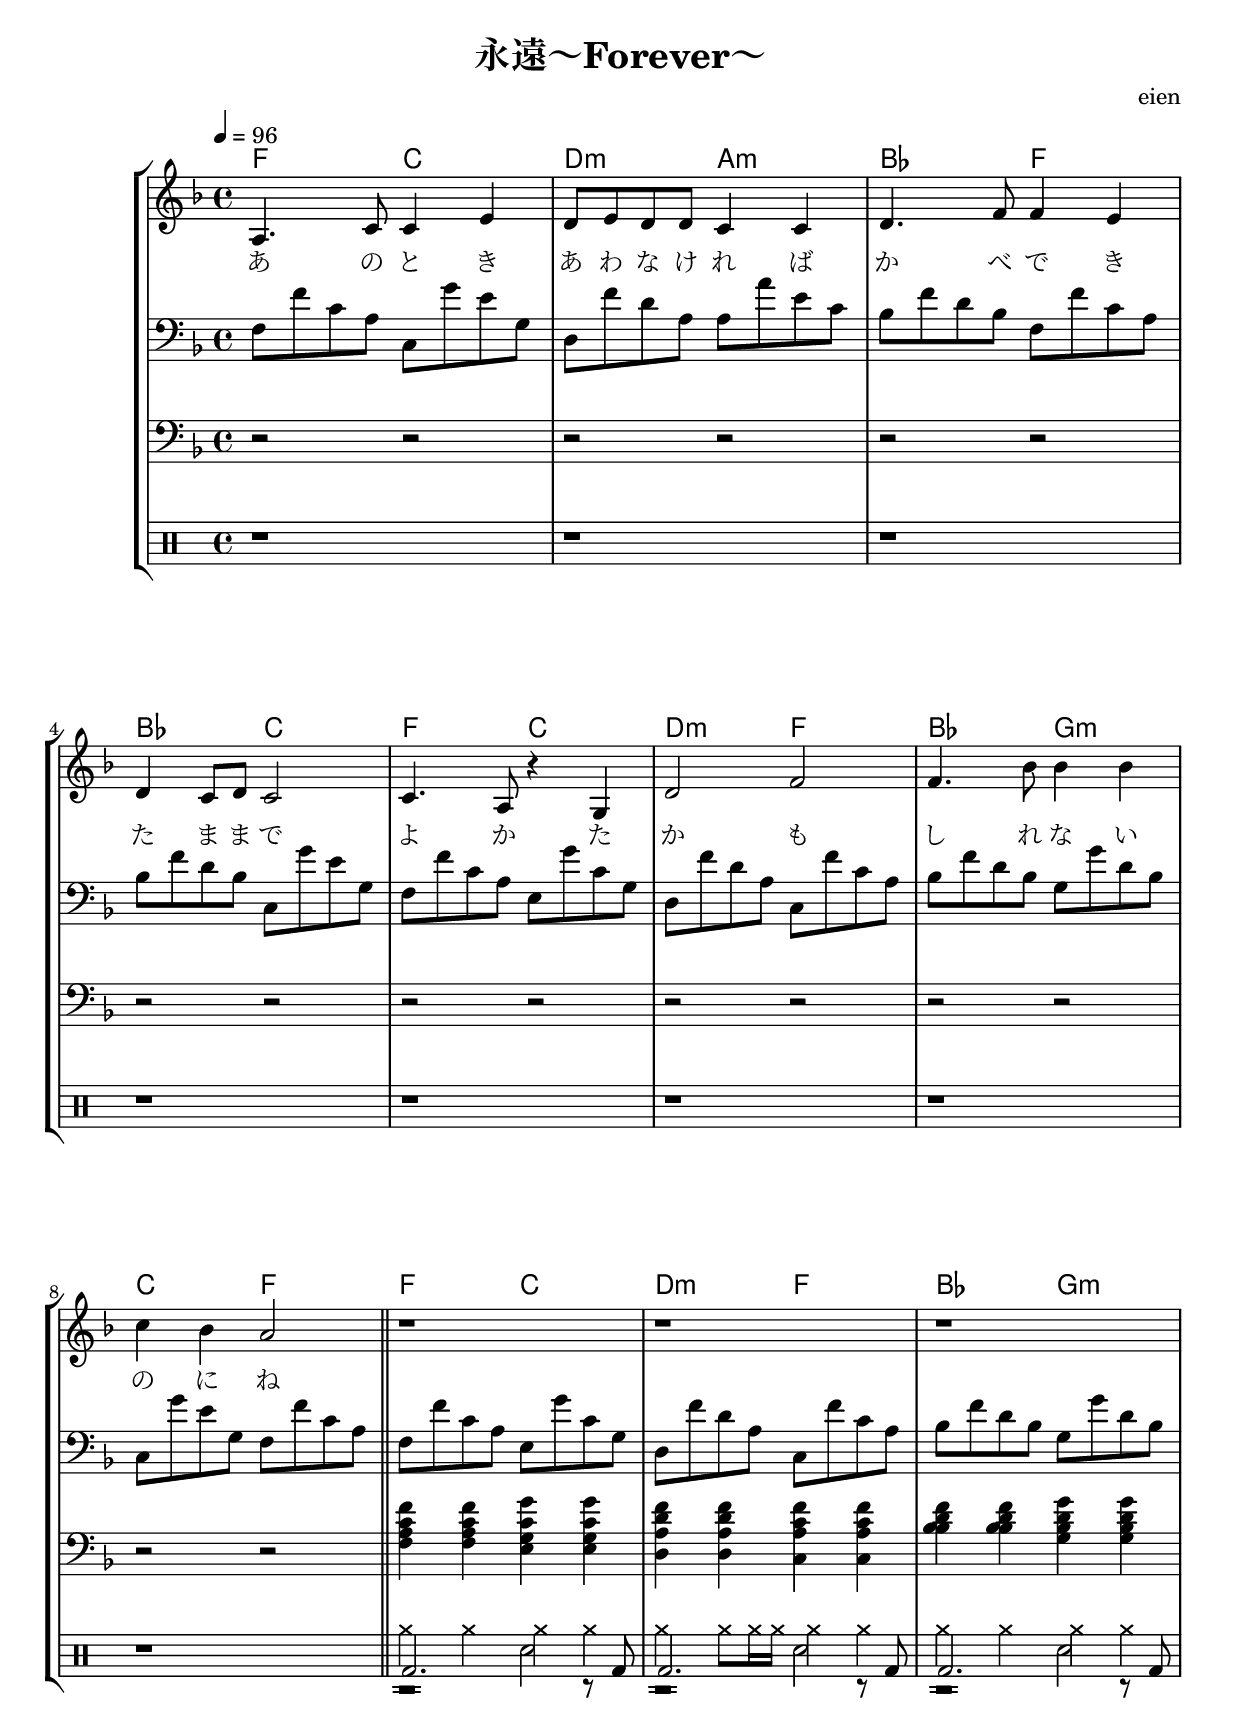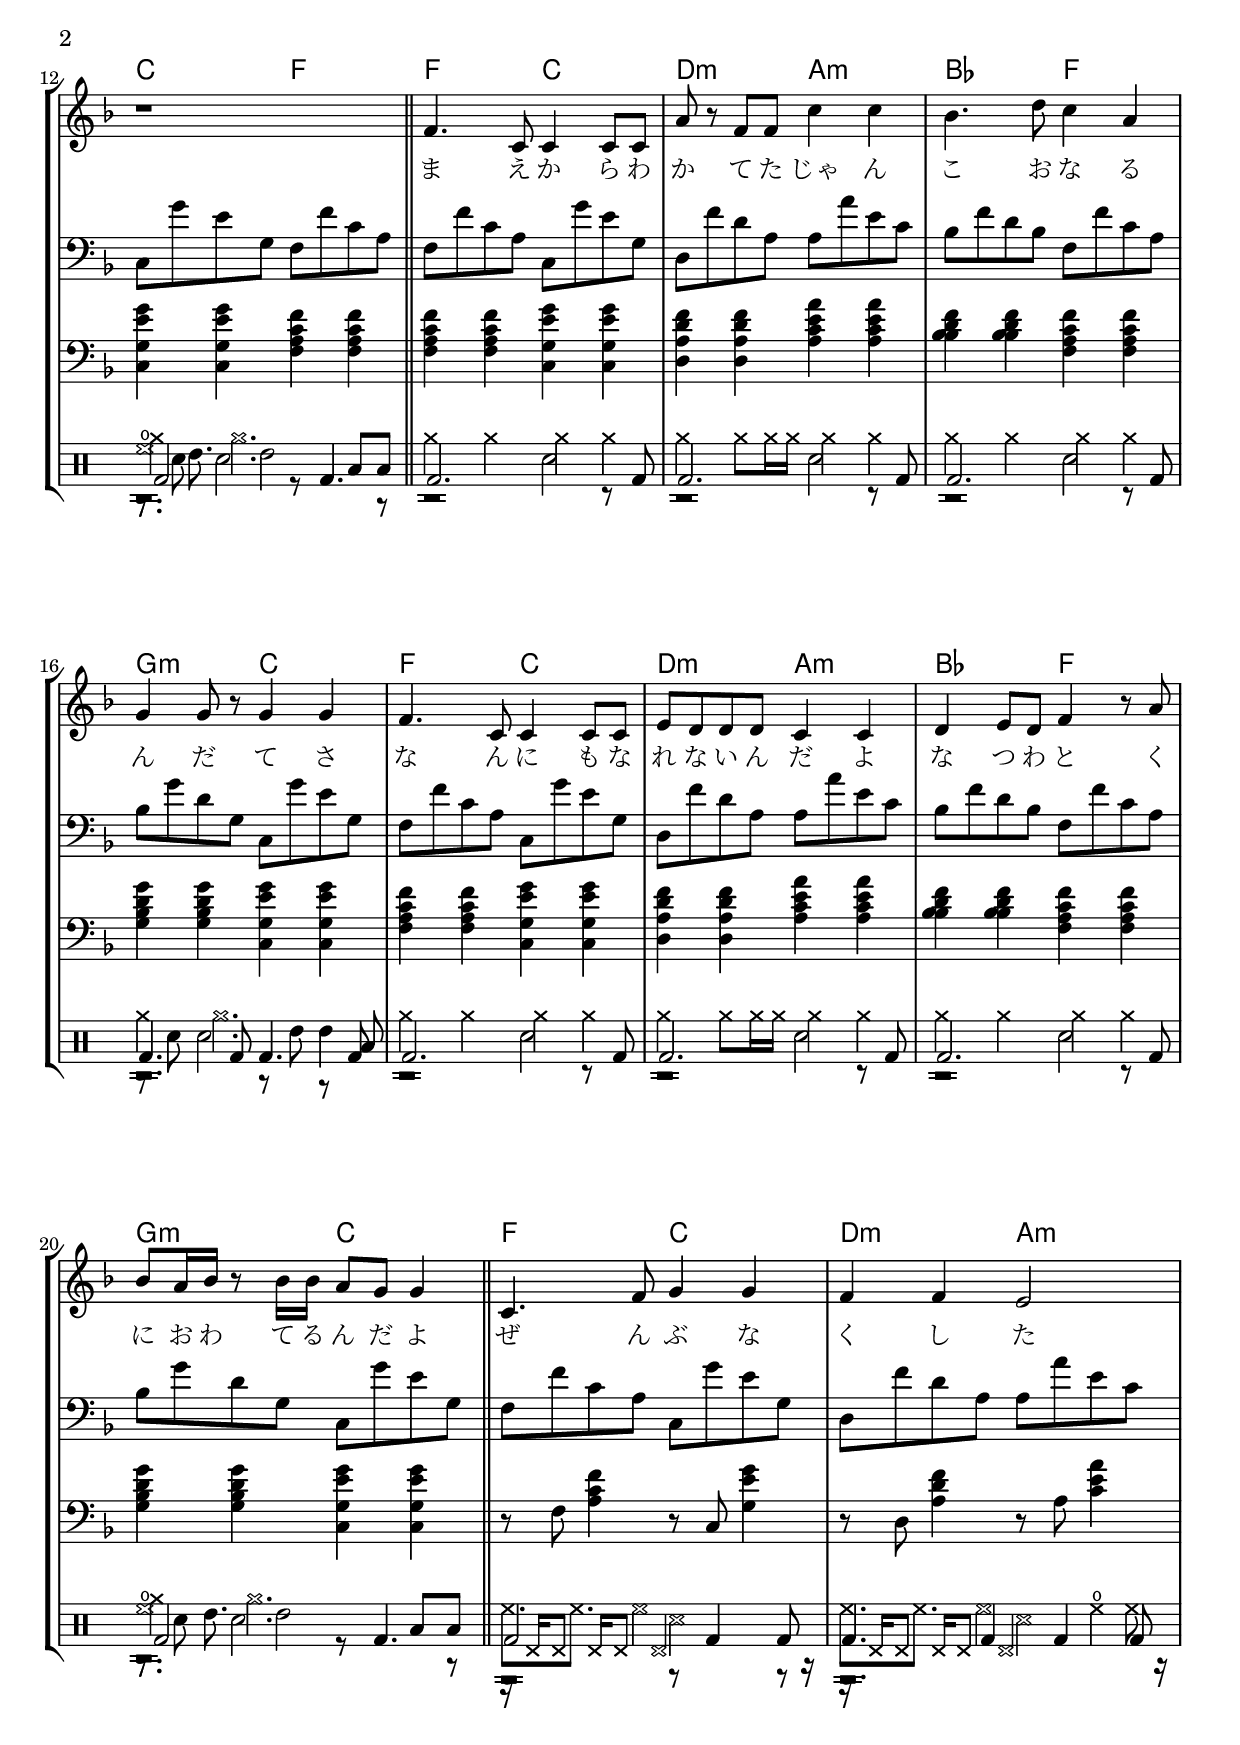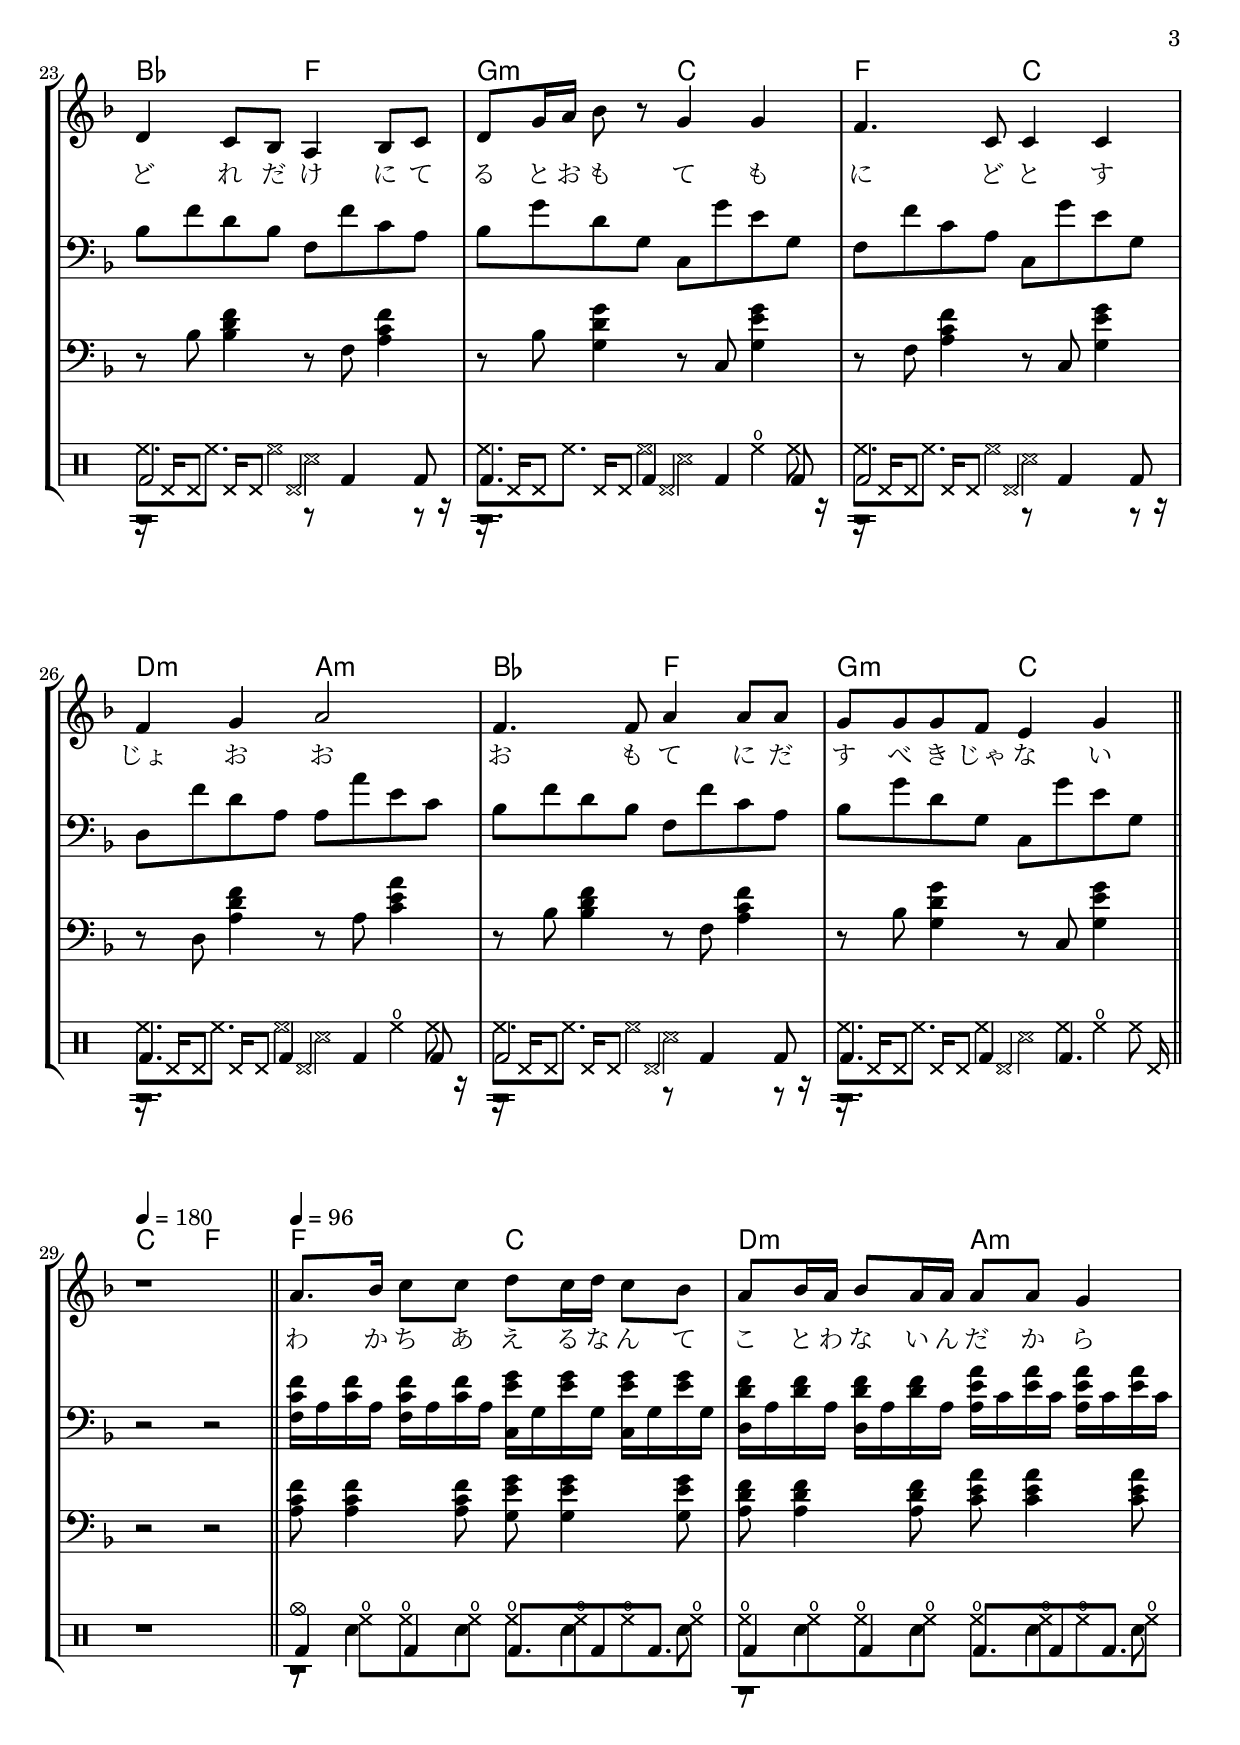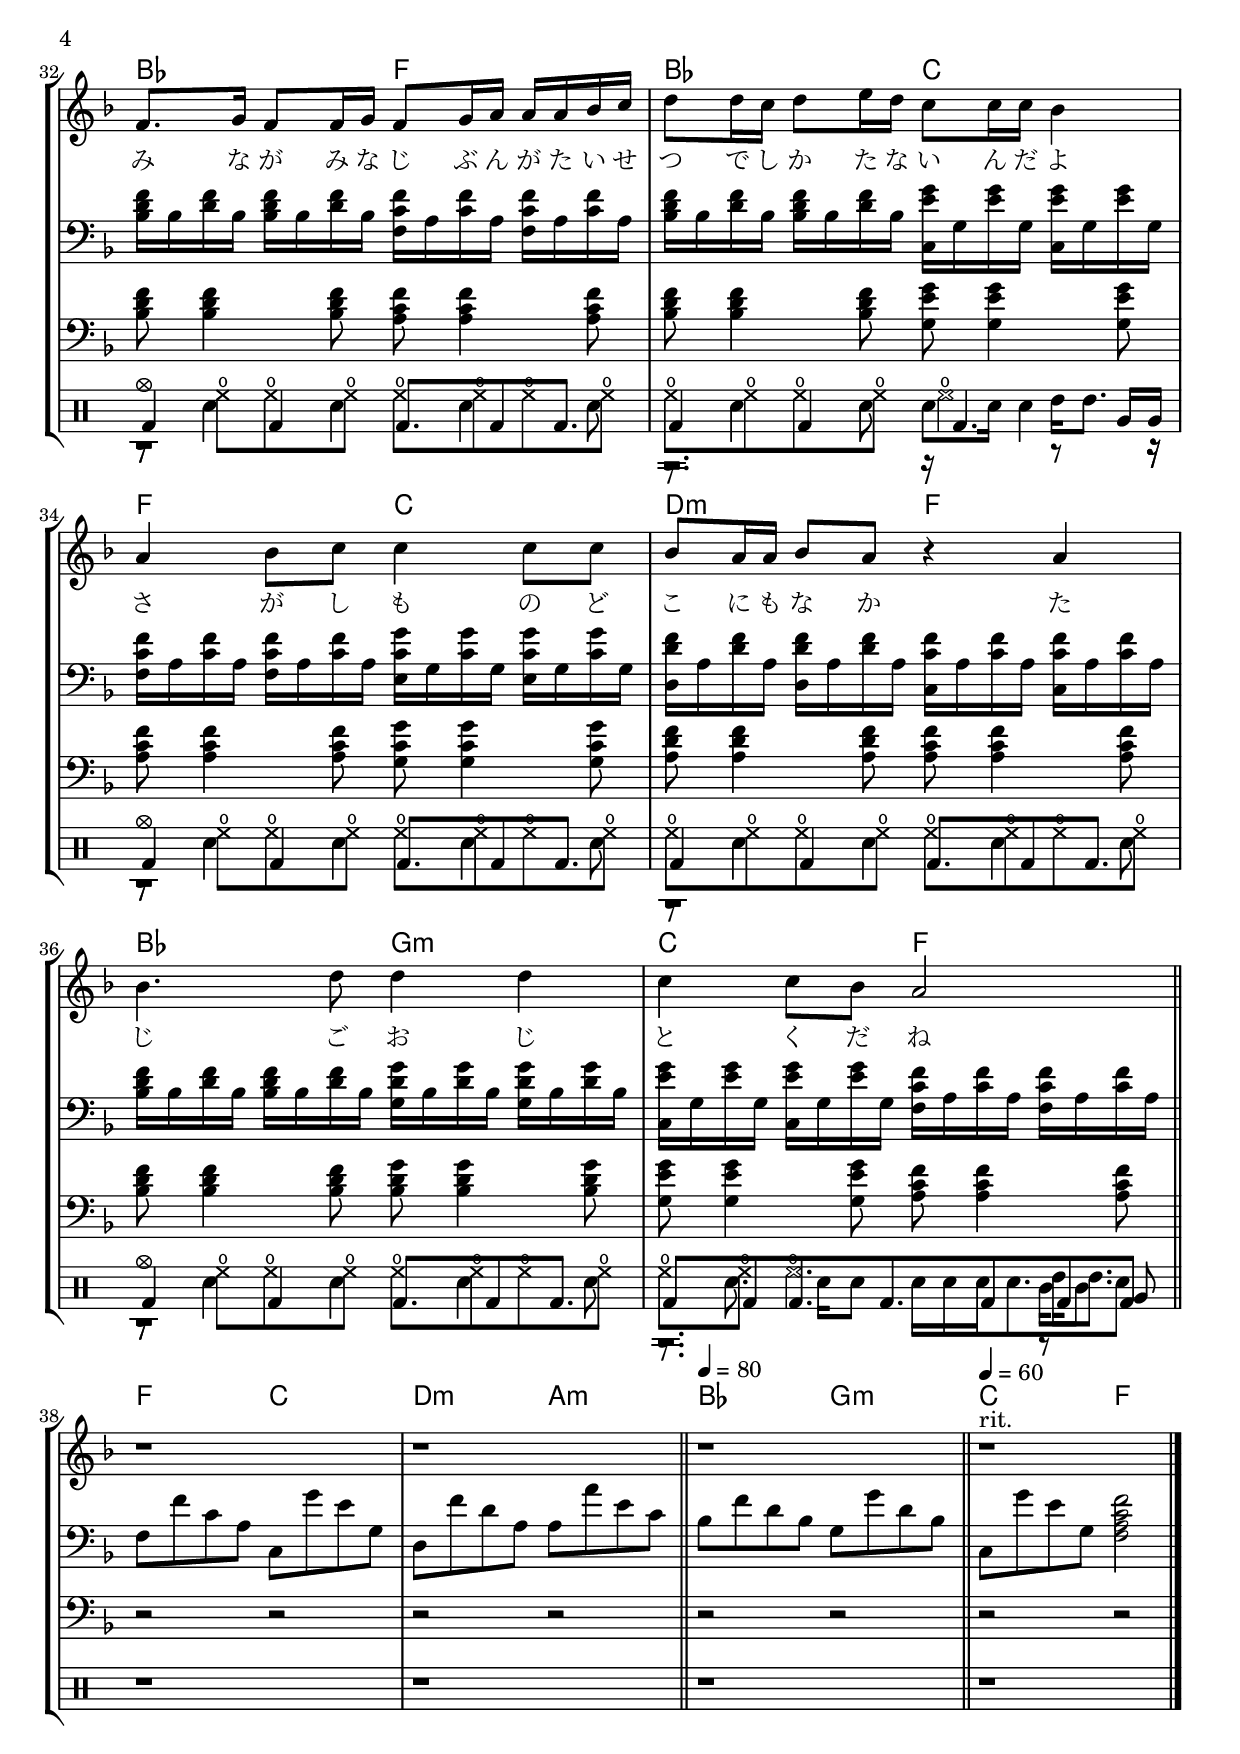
\version "2.12.1"

\header {
	title = \markup {永遠〜Forever〜}
	composer = \markup \center-column {eien}
}

harmony = \chordmode {
	f2 c d:m a:m bes f bes c f c d:m f bes g:m c f 

	f c d:m f bes g:m c f 

	f c d:m a:m bes f g:m c f c d:m a:m bes f g:m c 

	f c d:m a:m bes f g:m c f c d:m a:m bes f g:m c 

	c f 

	f c d:m a:m bes f bes c f c d:m f bes g:m c f 

	f c d:m a:m 

	bes g:m 

	c f 
}

melody = {
	\set Staff.midiInstrument = #"fss0.42"
		\key f \major
	\tempo 4 = 96
 a4.  c'8  c'4  e'4 
	d'8  e'8  d'8  d'8  c'4  c'4 
	d'4.  f'8  f'4  e'4 
	d'4  c'8  d'8  c'2 
	c'4.  a8  r4  g4 
	d'2  f'2 
	f'4.  bes'8  bes'4  bes'4 
	c''4  bes'4  a'2
	r1 | r1 | r1 | r1   
	\set Staff.midiInstrument = #"fss0.42"
	 f'4.  c'8  c'4  c'8  c'8 
	a'8  r8  f'8  f'8  c''4  c''4 
	bes'4.  d''8  c''4  a'4 
	g'4  g'8  r8  g'4  g'4 
	f'4.  c'8  c'4  c'8  c'8 
	e'8  d'8  d'8  d'8  c'4  c'4 
	d'4  e'8  d'8  f'4  r8  a'8 
	bes'8  a'16  bes'16  r8  bes'16  bes'16  a'8  g'8  g'4
	\set Staff.midiInstrument = #"fss0.42"
	 c'4.  f'8  g'4  g'4 
	f'4  f'4  e'2 
	d'4  c'8  bes8  a4  bes8  c'8 
	d'8  g'16  a'16  bes'8  r8  g'4  g'4 
	f'4.  c'8  c'4  c'4 
	f'4  g'4  a'2 
	f'4.  f'8  a'4  a'8  a'8 
	g'8  g'8  g'8  f'8  e'4  g'4
	\tempo 4 = 180
	r1   
	\set Staff.midiInstrument = #"fss0.42"
		\tempo 4 = 96
 a'8.  bes'16  c''8  c''8  d''8  c''16  d''16  c''8  bes'8 
	a'8  bes'16  a'16  bes'8  a'16  a'16  a'8  a'8  g'4 
	f'8.  g'16  f'8  f'16  g'16  f'8  g'16  a'16  a'16  a'16  bes'16  c''16 
	d''8  d''16  c''16  d''8  e''16  d''16  c''8  c''16  c''16  bes'4 
	a'4  bes'8  c''8  c''4  c''8  c''8 
	bes'8  a'16  a'16  bes'8  a'8  r4  a'4 
	bes'4.  d''8  d''4  d''4 
	c''4  c''8  bes'8  a'2
	r1 | r1   
	\tempo 4 = 80
	r1   
	\tempo 4 = 60
	r1^"rit." \bar "|."
}

words = \lyricmode {
	あ  の  と  き  あ  わ  な  け  れ  ば  か  べ  で  き  た  ま  ま  で  よ  か  た  か  も  し  れ  な  い  の  に  ね  
	
	ま  え  か  ら  わ  か  て  た  じゃ  ん  こ  お  な  る  ん  だ  て  さ  な  ん  に  も  な  れ  な  い  ん  だ  よ  な  つ  わ  と  く  に  お  わ  て  る  ん  だ  よ  
	ぜ  ん  ぶ  な  く  し  た  ど  れ  だ  け  に  て  る  と  お  も  て  も  に  ど  と  す  じょ  お  お  お  も  て  に  だ  す  べ  き  じゃ  な  い  
	
	わ  か  ち  あ  え  る  な  ん  て  こ  と  わ  な  い  ん  だ  か  ら  み  な  が  み  な  じ  ぶ  ん  が  た  い  せ  つ  で  し  か  た  な  い  ん  だ  よ  さ  が  し  も  の  ど  こ  に  も  な  か  た  じ  ご  お  じ  と  く  だ  ね  
	
	
	
}

tempochange = {
	\tempo 4 = 96
	r1 | r1 | r1 | r1 | r1 | r1 | r1 | r1 \bar "||"
	\tempo 4 = 96
	r1 | r1 | r1 | r1 \bar "||"
	\tempo 4 = 96
	r1 | r1 | r1 | r1 | r1 | r1 | r1 | r1 \bar "||"
	\tempo 4 = 96
	r1 | r1 | r1 | r1 | r1 | r1 | r1 | r1 \bar "||"
	\tempo 4 = 180
	r1 \bar "||"
	\tempo 4 = 96
	r1 | r1 | r1 | r1 | r1 | r1 | r1 | r1 \bar "||"
	\tempo 4 = 96
	r1 | r1 \bar "||"
	\tempo 4 = 80
	r1 \bar "||"
	\tempo 4 = 60
	\tempo 4 = 45 r2 \tempo 4 = 40 r2 \bar "|."
}

mainacc = {
	\clef bass
	\set Staff.midiInstrument = #"Acoustic Guitar (steel)"
	\key f \major
	\tempo 4 = 96
	f8 f' c' a
	c8 g' e' g
	d8 f' d' a
	a8 a' e' c'
	bes8 f' d' bes
	f8 f' c' a
	bes8 f' d' bes
	c8 g' e' g
	f8 f' c' a
	e8 g' c' g
	d8 f' d' a
	c8 f' c' a
	bes8 f' d' bes
	g8 g' d' bes
	c8 g' e' g
	f8 f' c' a
	\bar "||"

	\set Staff.midiInstrument = #"Acoustic Guitar (steel)"
	f8 f' c' a
	e8 g' c' g
	d8 f' d' a
	c8 f' c' a
	bes8 f' d' bes
	g8 g' d' bes
	c8 g' e' g
	f8 f' c' a
	\bar "||"

	\set Staff.midiInstrument = #"Acoustic Guitar (steel)"
	f8 f' c' a
	c8 g' e' g
	d8 f' d' a
	a8 a' e' c'
	bes8 f' d' bes
	f8 f' c' a
	bes8 g' d' g
	c8 g' e' g
	f8 f' c' a
	c8 g' e' g
	d8 f' d' a
	a8 a' e' c'
	bes8 f' d' bes
	f8 f' c' a
	bes8 g' d' g
	c8 g' e' g
	\bar "||"

	\set Staff.midiInstrument = #"Acoustic Guitar (steel)"
	f8 f' c' a
	c8 g' e' g
	d8 f' d' a
	a8 a' e' c'
	bes8 f' d' bes
	f8 f' c' a
	bes8 g' d' g
	c8 g' e' g
	f8 f' c' a
	c8 g' e' g
	d8 f' d' a
	a8 a' e' c'
	bes8 f' d' bes
	f8 f' c' a
	bes8 g' d' g
	c8 g' e' g
	\bar "||"

	\set Staff.midiInstrument = #"Acoustic grand"
	\tempo 4 = 180
	r2
	r2
	\bar "||"

	\set Staff.midiInstrument = #"Acoustic Guitar (steel)"
	\tempo 4 = 96
	<f c' f'>16 a16 <c' f'>16 a16   <f c' f'>16 a16 <c' f'>16 a16
	<c e' g'>16 g16 <e' g'>16 g16   <c e' g'>16 g16 <e' g'>16 g16
	<d d' f'>16 a16 <d' f'>16 a16   <d d' f'>16 a16 <d' f'>16 a16
	<a e' a'>16 c'16 <e' a'>16 c'16   <a e' a'>16 c'16 <e' a'>16 c'16
	<bes d' f'>16 bes16 <d' f'>16 bes16   <bes d' f'>16 bes16 <d' f'>16 bes16
	<f c' f'>16 a16 <c' f'>16 a16   <f c' f'>16 a16 <c' f'>16 a16
	<bes d' f'>16 bes16 <d' f'>16 bes16   <bes d' f'>16 bes16 <d' f'>16 bes16
	<c e' g'>16 g16 <e' g'>16 g16   <c e' g'>16 g16 <e' g'>16 g16
	<f c' f'>16 a16 <c' f'>16 a16   <f c' f'>16 a16 <c' f'>16 a16
	<e c' g'>16 g16 <c' g'>16 g16   <e c' g'>16 g16 <c' g'>16 g16
	<d d' f'>16 a16 <d' f'>16 a16   <d d' f'>16 a16 <d' f'>16 a16
	<c c' f'>16 a16 <c' f'>16 a16   <c c' f'>16 a16 <c' f'>16 a16
	<bes d' f'>16 bes16 <d' f'>16 bes16   <bes d' f'>16 bes16 <d' f'>16 bes16
	<g d' g'>16 bes16 <d' g'>16 bes16   <g d' g'>16 bes16 <d' g'>16 bes16
	<c e' g'>16 g16 <e' g'>16 g16   <c e' g'>16 g16 <e' g'>16 g16
	<f c' f'>16 a16 <c' f'>16 a16   <f c' f'>16 a16 <c' f'>16 a16
	\bar "||"

	\set Staff.midiInstrument = #"Acoustic Guitar (steel)"
	f8 f' c' a
	c8 g' e' g
	d8 f' d' a
	a8 a' e' c'
	\bar "||"

	\set Staff.midiInstrument = #"Acoustic Guitar (steel)"
	\tempo 4 = 80
	bes8 f' d' bes
	g8 g' d' bes
	\bar "||"

	\set Staff.midiInstrument = #"Acoustic Guitar (steel)"
	\tempo 4 = 60
	c8 g' e' g
	<f a c' f'>2
	\bar "|."
}

subacc = {
	\clef bass
	\set Staff.midiInstrument = #"Acoustic grand"
	\key f \major
	\tempo 4 = 96
	r2
	r2
	r2
	r2
	r2
	r2
	r2
	r2
	r2
	r2
	r2
	r2
	r2
	r2
	r2
	r2
	\bar "||"

	\set Staff.midiInstrument = #"Electric Guitar (clean)"
	<f a c' f'>4 <f a c' f'>4
	<e g c' g'>4 <e g c' g'>4
	<d a d' f'>4 <d a d' f'>4
	<c a c' f'>4 <c a c' f'>4
	<bes bes d' f'>4 <bes bes d' f'>4
	<g bes d' g'>4 <g bes d' g'>4
	<c g e' g'>4 <c g e' g'>4
	<f a c' f'>4 <f a c' f'>4
	\bar "||"

	\set Staff.midiInstrument = #"Electric Guitar (clean)"
	<f a c' f'>4 <f a c' f'>4
	<c g e' g'>4 <c g e' g'>4
	<d a d' f'>4 <d a d' f'>4
	<a c' e' a'>4 <a c' e' a'>4
	<bes bes d' f'>4 <bes bes d' f'>4
	<f a c' f'>4 <f a c' f'>4
	<bes g d' g'>4 <bes g d' g'>4
	<c g e' g'>4 <c g e' g'>4
	<f a c' f'>4 <f a c' f'>4
	<c g e' g'>4 <c g e' g'>4
	<d a d' f'>4 <d a d' f'>4
	<a c' e' a'>4 <a c' e' a'>4
	<bes bes d' f'>4 <bes bes d' f'>4
	<f a c' f'>4 <f a c' f'>4
	<bes g d' g'>4 <bes g d' g'>4
	<c g e' g'>4 <c g e' g'>4
	\bar "||"

	\set Staff.midiInstrument = #"Electric Guitar (clean)"
	r8 f <a c' f'>4
	r8 c <g e' g'>4
	r8 d <a d' f'>4
	r8 a <c' e' a'>4
	r8 bes <bes d' f'>4
	r8 f <a c' f'>4
	r8 bes <g d' g'>4
	r8 c <g e' g'>4
	r8 f <a c' f'>4
	r8 c <g e' g'>4
	r8 d <a d' f'>4
	r8 a <c' e' a'>4
	r8 bes <bes d' f'>4
	r8 f <a c' f'>4
	r8 bes <g d' g'>4
	r8 c <g e' g'>4
	\bar "||"

	\set Staff.midiInstrument = #"Acoustic grand"
	\tempo 4 = 180
	r2
	r2
	\bar "||"

	\set Staff.midiInstrument = #"String Ensemble 1"
	\tempo 4 = 96
	<a c' f'>8 <a c' f'>4 <a c' f'>8
	<g e' g'>8 <g e' g'>4 <g e' g'>8
	<a d' f'>8 <a d' f'>4 <a d' f'>8
	<c' e' a'>8 <c' e' a'>4 <c' e' a'>8
	<bes d' f'>8 <bes d' f'>4 <bes d' f'>8
	<a c' f'>8 <a c' f'>4 <a c' f'>8
	<bes d' f'>8 <bes d' f'>4 <bes d' f'>8
	<g e' g'>8 <g e' g'>4 <g e' g'>8
	<a c' f'>8 <a c' f'>4 <a c' f'>8
	<g c' g'>8 <g c' g'>4 <g c' g'>8
	<a d' f'>8 <a d' f'>4 <a d' f'>8
	<a c' f'>8 <a c' f'>4 <a c' f'>8
	<bes d' f'>8 <bes d' f'>4 <bes d' f'>8
	<bes d' g'>8 <bes d' g'>4 <bes d' g'>8
	<g e' g'>8 <g e' g'>4 <g e' g'>8
	<a c' f'>8 <a c' f'>4 <a c' f'>8
	\bar "||"

	\set Staff.midiInstrument = #"Acoustic grand"
	r2
	r2
	r2
	r2
	\bar "||"

	\set Staff.midiInstrument = #"Acoustic grand"
	\tempo 4 = 80
	r2
	r2
	\bar "||"

	\set Staff.midiInstrument = #"Acoustic grand"
	\tempo 4 = 60
	r2
	r2
	\bar "|."
}

percA = {
	\drummode {
	r1 |r1 |r1 |r1 |r1 |r1 |r1 |r1 \bar "||"
	cymr4 cymr4 cymr4 cymr4  |cymr4 cymr8 cymr16 cymr16 cymr4 cymr4  |cymr4 cymr4 cymr4 cymr4  |cymr4 cymr2.  \bar "||"
	cymr4 cymr4 cymr4 cymr4  |cymr4 cymr8 cymr16 cymr16 cymr4 cymr4  |cymr4 cymr4 cymr4 cymr4  |cymr4 cymr2.  |cymr4 cymr4 cymr4 cymr4  |cymr4 cymr8 cymr16 cymr16 cymr4 cymr4  |cymr4 cymr4 cymr4 cymr4  |cymr4 cymr2.  \bar "||"
	r1  |r2. hho4  |r1  |r2. hho4  |r1  |r2. hho4  |r1  |r2. hho4  \bar "||"
	r1 \bar "||"
	r8 hho8 hho8 hho8 hho8 hho8 hho8 hho8  |hho8 hho8 hho8 hho8 hho8 hho8 hho8 hho8  |r8 hho8 hho8 hho8 hho8 hho8 hho8 hho8  |hho8 hho8 hho8 hho8 hho2  |r8 hho8 hho8 hho8 hho8 hho8 hho8 hho8  |hho8 hho8 hho8 hho8 hho8 hho8 hho8 hho8  |r8 hho8 hho8 hho8 hho8 hho8 hho8 hho8  |hho8 hho8 hho2.  \bar "||"
	r1 |r1 \bar "||"
	r1 \bar "||"
	r1 \bar "|."
	}
}

percB = {
	\drummode {
	r1 |r1 |r1 |r1 |r1 |r1 |r1 |r1 \bar "||"
	r2 sn2  |r2 sn2  |r2 sn2  |r8 sn8 sn2.  \bar "||"
	r2 sn2  |r2 sn2  |r2 sn2  |r8 sn8 sn2.  |r2 sn2  |r2 sn2  |r2 sn2  |r8 sn8 sn2.  \bar "||"
	r16 hhp16 hhp8 hhp16 hhp8 hhp2 r16  |r16 hhp16 hhp8 hhp16 hhp8 hhp2 r16  |r16 hhp16 hhp8 hhp16 hhp8 hhp2 r16  |r16 hhp16 hhp8 hhp16 hhp8 hhp2 r16  |r16 hhp16 hhp8 hhp16 hhp8 hhp2 r16  |r16 hhp16 hhp8 hhp16 hhp8 hhp2 r16  |r16 hhp16 hhp8 hhp16 hhp8 hhp2 r16  |r16 hhp16 hhp8 hhp16 hhp8 hhp2 hhp16  \bar "||"
	r1 \bar "||"
	r8 sn4 sn4 sn4 sn8  |r8 sn4 sn4 sn4 sn8  |r8 sn4 sn4 sn4 sn8  |r8 sn4 sn8 sn8 sn16 sn4 r16  |r8 sn4 sn4 sn4 sn8  |r8 sn4 sn4 sn4 sn8  |r8 sn4 sn4 sn4 sn8  |r8 sn8. sn16 sn8 sn16 sn16 sn16 sn8. sn8  \bar "||"
	r1 |r1 \bar "||"
	r1 \bar "||"
	r1 \bar "|."
	}
}

percC = {
	\drummode {
	r1 |r1 |r1 |r1 |r1 |r1 |r1 |r1 \bar "||"
	bd2. r8 bd8  |bd2. r8 bd8  |bd2. r8 bd8  |bd2 r8 bd4.  \bar "||"
	bd2. r8 bd8  |bd2. r8 bd8  |bd2. r8 bd8  |bd4. bd8 bd4. bd8  |bd2. r8 bd8  |bd2. r8 bd8  |bd2. r8 bd8  |bd2 r8 bd4.  \bar "||"
	hh8. hh8. hh2 r8  |hh8. hh8. hh2 hh8  |hh8. hh8. hh2 r8  |hh8. hh8. hh2 hh8  |hh8. hh8. hh2 r8  |hh8. hh8. hh2 hh8  |hh8. hh8. hh2 r8  |hh8. hh8. hh4 hh4 hh8  \bar "||"
	r1 \bar "||"
	bd4 bd4 bd8. bd8 bd8.  |bd4 bd4 bd8. bd8 bd8.  |bd4 bd4 bd8. bd8 bd8.  |bd4 bd4 r16 bd4. r16  |bd4 bd4 bd8. bd8 bd8.  |bd4 bd4 bd8. bd8 bd8.  |bd4 bd4 bd8. bd8 bd8.  |bd8 bd8 bd8. bd8. bd8 bd8 bd8  \bar "||"
	r1 |r1 \bar "||"
	r1 \bar "||"
	r1 \bar "|."
	}
}

percD = {
	\drummode {
	r1 |r1 |r1 |r1 |r1 |r1 |r1 |r1 \bar "||"
	r1 |r1 |r1 |r8. tommh8. tommh2 r8  \bar "||"
	r1 |r1 |r1 |r2 r8 tommh8 tommh4  |r1 |r1 |r1 |r8. tommh8. tommh2 r8  \bar "||"
	r2 ss2  |r2 ss2  |r2 ss2  |r2 ss2  |r2 ss2  |r2 ss2  |r2 ss2  |r2 ss2  \bar "||"
	r1 \bar "||"
	cymc1  |r1  |cymc1  |r1  |cymc1  |r1  |cymc1  |r1  \bar "||"
	r1 |r1 \bar "||"
	r1 \bar "||"
	r1 \bar "|."
	}
}

percE = {
	\drummode {
	r1 |r1 |r1 |r1 |r1 |r1 |r1 |r1 \bar "||"
	r1 |r1 |r1 |r2. toml8 toml8  \bar "||"
	r1 |r1 |r1 |r2. r8 toml8  |r1 |r1 |r1 |r2. toml8 toml8  \bar "||"
	bd2 r8 bd4 bd8  |bd4. bd4 bd4 bd8  |bd2 r8 bd4 bd8  |bd4. bd4 bd4 bd8  |bd2 r8 bd4 bd8  |bd4. bd4 bd4 bd8  |bd2 r8 bd4 bd8  |bd4. bd4 bd4.  \bar "||"
	r1 \bar "||"
	r1 |r1 |r1 |r2. tommh16 tommh8.  |r1 |r1 |r1 |r2. tommh16 tommh8.  \bar "||"
	r1 |r1 \bar "||"
	r1 \bar "||"
	r1 \bar "|."
	}
}

percF = {
	\drummode {
	r1 | r1 | r1 | r1 | r1 | r1 | r1 | r1 \bar "||"
	r1 |r1 |r1 |hho1  \bar "||"
	r1 |r1 |r1 |r1 |r1 |r1 |r1 |hho1  \bar "||"
	r1 | r1 | r1 | r1 | r1 | r1 | r1 | r1 \bar "||"
	r1 \bar "||"
	r1 |r1 |r1 |r2. r8 tomfh16 tomfh16  |r1 |r1 |r1 |r2. r8 tomfh8  \bar "||"
	r1 | r1 \bar "||"
	r1 \bar "||"
	r1 \bar "|."
	}
}

percG = {
	\drummode {
	r1 | r1 | r1 | r1 | r1 | r1 | r1 | r1 \bar "||"
	r1 | r1 | r1 | r1 \bar "||"
	r1 | r1 | r1 | r1 | r1 | r1 | r1 | r1 \bar "||"
	r1 | r1 | r1 | r1 | r1 | r1 | r1 | r1 \bar "||"
	r1 \bar "||"
	r1 |r1 |r1 |r1 |r1 |r1 |r1 |r2. tomml16 tomml8.  \bar "||"
	r1 | r1 \bar "||"
	r1 \bar "||"
	r1 \bar "|."
	}
}

\score {
	<<
		\new StaffGroup <<
			\new ChordNames {\harmony}
			\new Voice = "melody" {\melody}
			\new Lyrics \lyricsto "melody" \words
			\new Staff = "mainacc" {\mainacc}
			\new Staff = "subacc" {\subacc}
			\new DrumStaff <<
				\new DrumVoice {\percA}
				\new DrumVoice {\percB}
				\new DrumVoice {\percC}
				\new DrumVoice {\percD}
				\new DrumVoice {\percE}
				\new DrumVoice {\percF}
				\new DrumVoice {\percG}
			>>
		>>
	>>
	\layout { }
}
